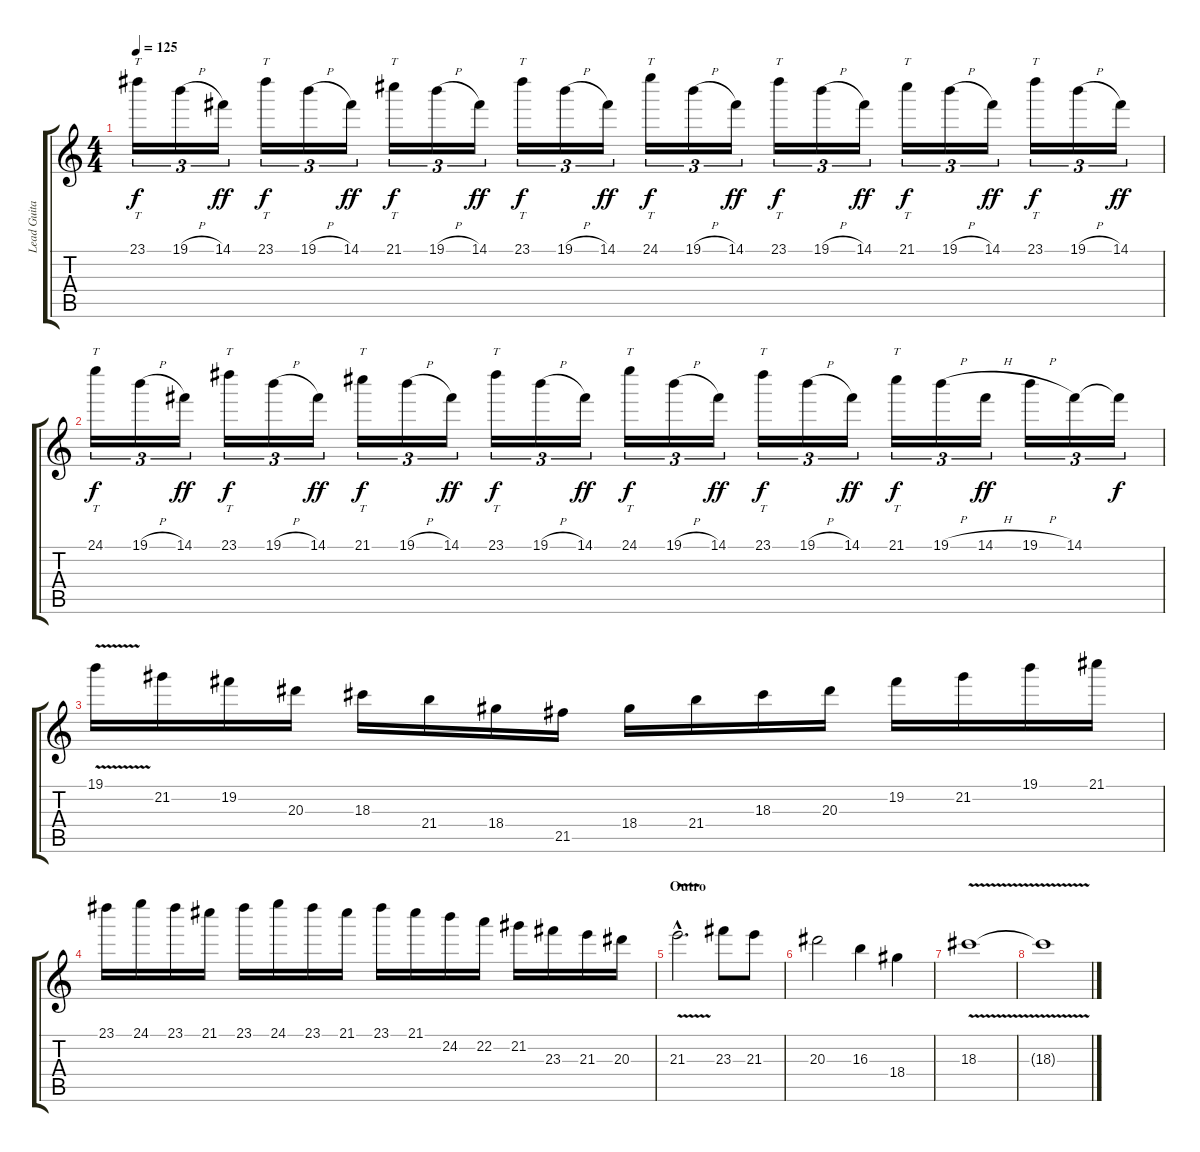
\track ("Lead Guitar 1" "Lead Guita") {instrument overdrivenguitar}
\staff {score tabs}
\tuning (E4 B3 G3 D3 A2 E2) {hide}
\ts (4 4)
\tempo 125
\clef g2
\ks c
23.1.16{tt tu (3 2) dy f} 19.1{h}.16{tu (3 2)} 14.1.16{tu (3 2) dy ff} 23.1.16{tt tu (3 2) dy f} 19.1{h}.16{tu (3 2)} 14.1.16{tu (3 2) dy ff} 21.1.16{tt tu (3 2) dy f} 19.1{h}.16{tu (3 2)} 14.1.16{tu (3 2) dy ff} 23.1.16{tt tu (3 2) dy f} 19.1{h}.16{tu (3 2)} 14.1.16{tu (3 2) dy ff} 24.1.16{tt tu (3 2) dy f} 19.1{h}.16{tu (3 2)} 14.1.16{tu (3 2) dy ff} 23.1.16{tt tu (3 2) dy f} 19.1{h}.16{tu (3 2)} 14.1.16{tu (3 2) dy ff} 21.1.16{tt tu (3 2) dy f} 19.1{h}.16{tu (3 2)} 14.1.16{tu (3 2) dy ff} 23.1.16{tt tu (3 2) dy f} 19.1{h}.16{tu (3 2)} 14.1.16{tu (3 2) dy ff} |
24.1.16{tt tu (3 2) dy f} 19.1{h}.16{tu (3 2)} 14.1.16{tu (3 2) dy ff} 23.1.16{tt tu (3 2) dy f} 19.1{h}.16{tu (3 2)} 14.1.16{tu (3 2) dy ff} 21.1.16{tt tu (3 2) dy f} 19.1{h}.16{tu (3 2)} 14.1.16{tu (3 2) dy ff} 23.1.16{tt tu (3 2) dy f} 19.1{h}.16{tu (3 2)} 14.1.16{tu (3 2) dy ff} 24.1.16{tt tu (3 2) dy f} 19.1{h}.16{tu (3 2)} 14.1.16{tu (3 2) dy ff} 23.1.16{tt tu (3 2) dy f} 19.1{h}.16{tu (3 2)} 14.1.16{tu (3 2) dy ff} 21.1.16{tt tu (3 2) dy f} 19.1{h}.16{tu (3 2)} 14.1{h}.16{tu (3 2) dy ff} 19.1{h}.16{tu (3 2)} 14.1.16{tu (3 2)} 14.1{t}.16{tu (3 2) dy f} |
19.1{v}.16 21.2.16 19.2.16 20.3.16 18.3.16 21.4.16 18.4.16 21.5.16 18.4.16 21.4.16 18.3.16 20.3.16 19.2.16 21.2.16 19.1.16 21.1.16 |
23.1.16 24.1.16 23.1.16 21.1.16 23.1.16 24.1.16 23.1.16 21.1.16 23.1.16 21.1.16 24.2.16 22.2.16 21.2.16 23.3.16 21.3.16 20.3.16 |
\section ("" "Outro")
21.3{v hac}.2{d} 23.3.8 21.3.8 |
20.3.2 16.3.4 18.4.4 |
18.3{v}.1{volume 13} |
18.3{t}.1{volume 10}
